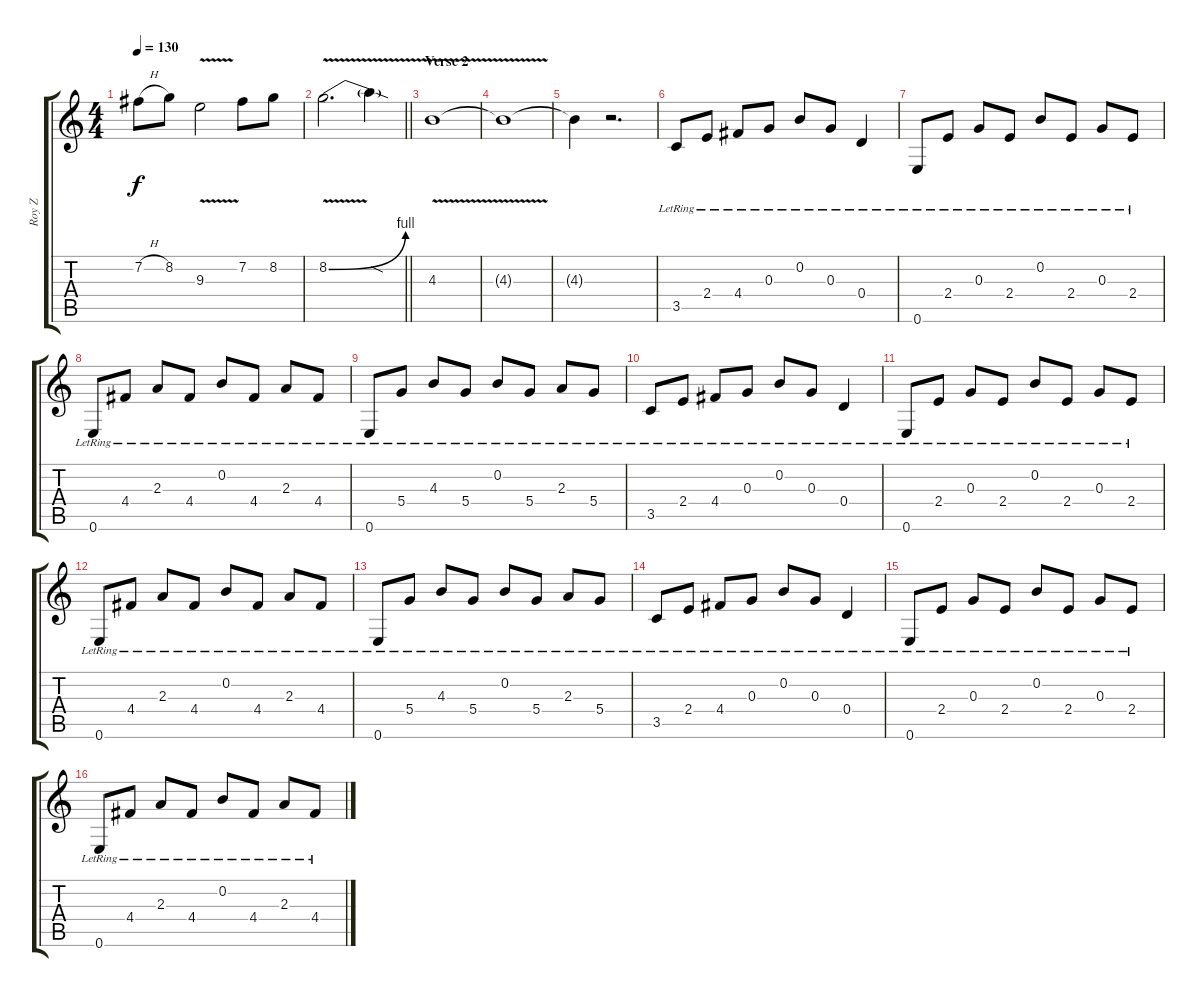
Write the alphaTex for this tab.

\track ("Roy Z" "Roy Z") {instrument distortionguitar}
\staff {score tabs}
\tuning (E4 B3 G3 D3 A2 E2) {hide}
\ts (4 4)
\tempo 130
\clef g2
\ks c
7.2{h}.8{dy f} 8.2.8 9.3{v}.2 7.2.8 8.2.8 |
\barLineRight lightlight
8.2{be (bend 0 0 60 4) v}.2{d} 8.2{sod t}.4 |
\section ("" "Verse 2")
4.3{v}.1 |
4.3{t}.1 |
4.3{t}.4 r.2{d} |
3.5{lr}.8{instrument distortionguitar} 2.4{lr}.8 4.4{lr}.8 0.3{lr}.8 0.2{lr}.8 0.3{lr}.8 0.4{lr}.4 |
0.6{lr}.8 2.4{lr}.8 0.3{lr}.8 2.4{lr}.8 0.2{lr}.8 2.4{lr}.8 0.3{lr}.8 2.4{lr}.8 |
0.6{lr}.8 4.4{lr}.8 2.3{lr}.8 4.4{lr}.8 0.2{lr}.8 4.4{lr}.8 2.3{lr}.8 4.4{lr}.8 |
0.6{lr}.8 5.4{lr}.8 4.3{lr}.8 5.4{lr}.8 0.2{lr}.8 5.4{lr}.8 2.3{lr}.8 5.4{lr}.8 |
3.5{lr}.8 2.4{lr}.8 4.4{lr}.8 0.3{lr}.8 0.2{lr}.8 0.3{lr}.8 0.4{lr}.4 |
0.6{lr}.8 2.4{lr}.8 0.3{lr}.8 2.4{lr}.8 0.2{lr}.8 2.4{lr}.8 0.3{lr}.8 2.4{lr}.8 |
0.6{lr}.8 4.4{lr}.8 2.3{lr}.8 4.4{lr}.8 0.2{lr}.8 4.4{lr}.8 2.3{lr}.8 4.4{lr}.8 |
0.6{lr}.8 5.4{lr}.8 4.3{lr}.8 5.4{lr}.8 0.2{lr}.8 5.4{lr}.8 2.3{lr}.8 5.4{lr}.8 |
3.5{lr}.8 2.4{lr}.8 4.4{lr}.8 0.3{lr}.8 0.2{lr}.8 0.3{lr}.8 0.4{lr}.4 |
0.6{lr}.8 2.4{lr}.8 0.3{lr}.8 2.4{lr}.8 0.2{lr}.8 2.4{lr}.8 0.3{lr}.8 2.4{lr}.8 |
0.6{lr}.8 4.4{lr}.8 2.3{lr}.8 4.4{lr}.8 0.2{lr}.8 4.4{lr}.8 2.3{lr}.8 4.4{lr}.8
